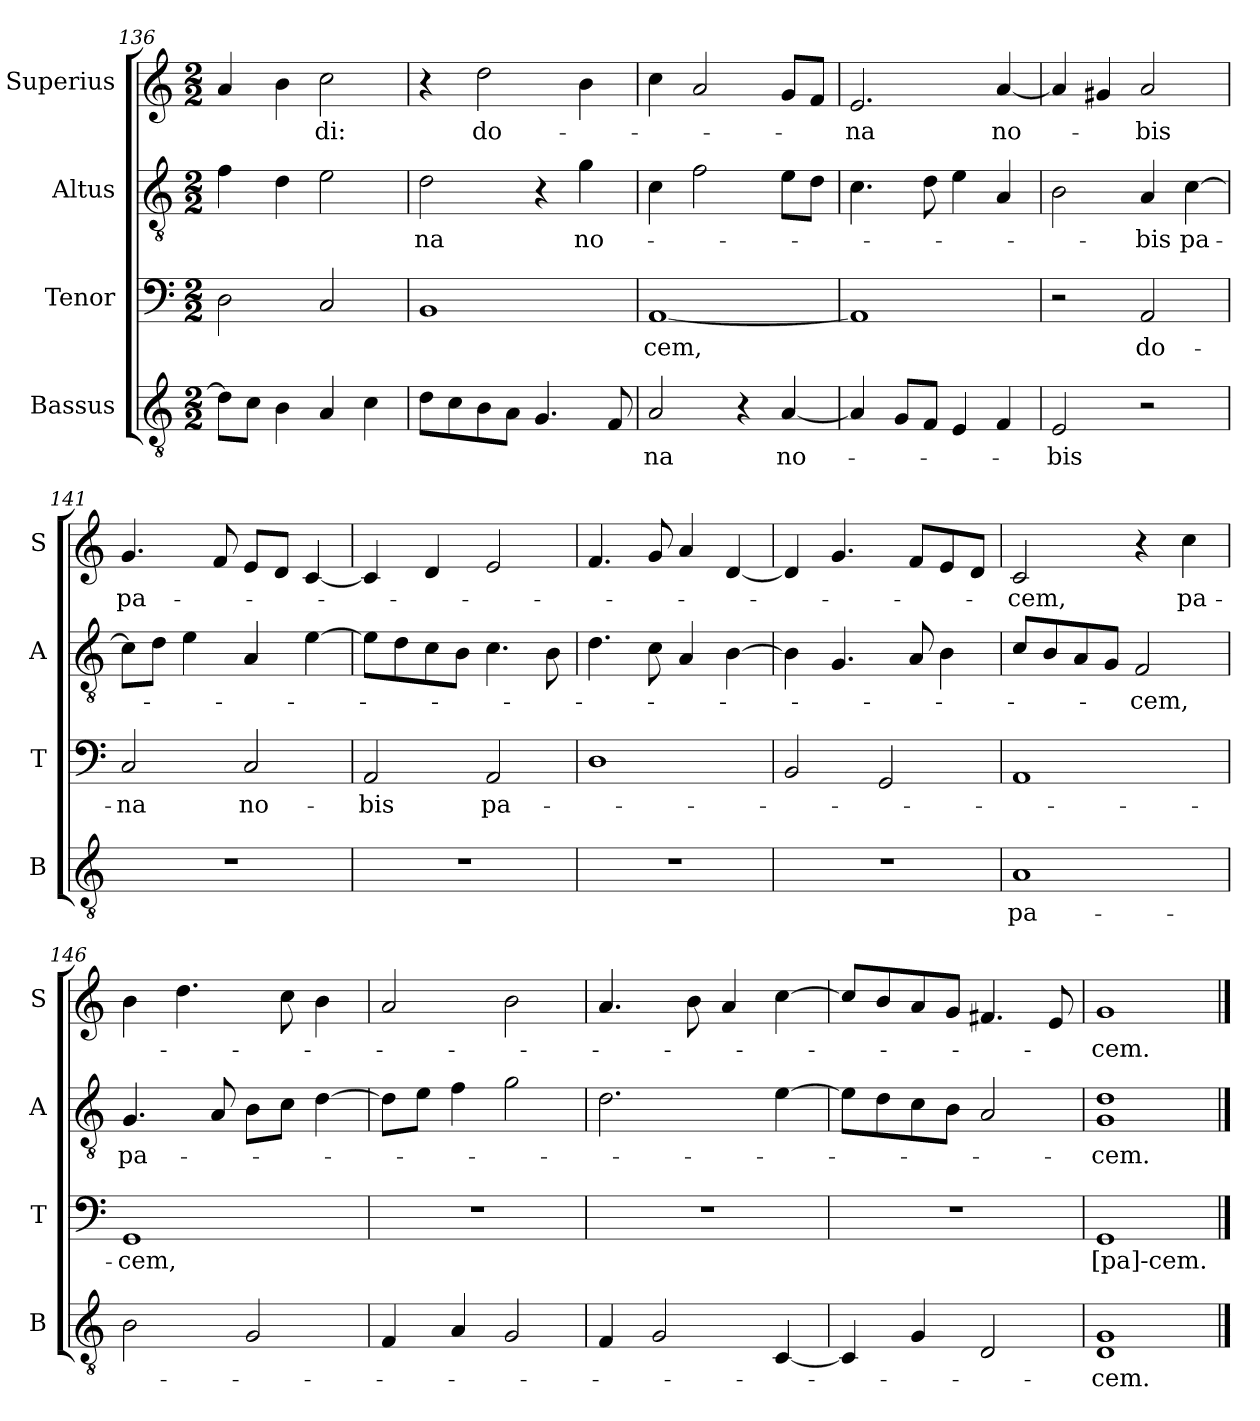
**kern	**text	**kern	**text	**kern	**text	**kern	**text
*part4	*part4	*part3	*part3	*part2	*part2	*part1	*part1
*staff4	*staff4	*staff3	*staff3	*staff2	*staff2	*staff1	*staff1
*I"Bassus	*	*I"Tenor	*	*I"Altus	*	*I"Superius	*
*I'B	*	*I'T	*	*I'A	*	*I'S	*
*clefGv2	*	*clefF4	*	*clefGv2	*	*clefG2	*
*k[]	*	*k[]	*	*k[]	*	*k[]	*
*M2/2	*	*M2/2	*	*M2/2	*	*M2/2	*
=136	=136	=136	=136	=136	=136	=136	=136
8dL]	.	2D	.	4f	.	4a	.
8cJ	.	.	.	.	.	.	.
4B	.	.	.	4d	.	4b	.
4A	.	2C	.	2e	.	2cc	-di:
4c	.	.	.	.	.	.	.
=137	=137	=137	=137	=137	=137	=137	=137
8dL	.	1BB	.	2d	-na	4r	.
8c	.	.	.	.	.	.	.
8B	.	.	.	.	.	2dd	do-
8AJ	.	.	.	.	.	.	.
4.G	.	.	.	4r	.	.	.
.	.	.	.	4g	no-	4b	.
8F	.	.	.	.	.	.	.
=138	=138	=138	=138	=138	=138	=138	=138
!	!	!	!LO:LY:i	!	!	!	!
2A	-na	[1AA	-cem,	4c	.	4cc	.
.	.	.	.	2f	.	2a	.
4r	.	.	.	.	.	.	.
[4A	no-	.	.	8eL	.	8gL	.
.	.	.	.	8dJ	.	8fJ	.
=139	=139	=139	=139	=139	=139	=139	=139
4A]	.	1AA]	.	4.c	.	2.e	-na
8GL	.	.	.	.	.	.	.
8FJ	.	.	.	8d	.	.	.
4E	.	.	.	4e	.	.	.
4F	.	.	.	4A	.	[4a	no-
=140	=140	=140	=140	=140	=140	=140	=140
2E	-bis	2r	.	2B	.	4a]	.
.	.	.	.	.	.	4g#X	.
!	!	!	!LO:LY:i	!	!	!	!
2r	.	2AA	do-	4A	-bis	2a	-bis
!	!	!	!	!	!LO:LY:i	!	!
.	.	.	.	[4c	pa-	.	.
=141	=141	=141	=141	=141	=141	=141	=141
!	!	!	!LO:LY:i	!	!	!	!LO:LY:i
1r	.	2C	-na	8cL]	.	4.g	pa-
.	.	.	.	8dJ	.	.	.
.	.	.	.	4e	.	.	.
.	.	.	.	.	.	8f	.
!	!	!	!LO:LY:i	!	!	!	!
.	.	2C	no-	4A	.	8eL	.
.	.	.	.	.	.	8dJ	.
.	.	.	.	[4e	.	[4c	.
=142	=142	=142	=142	=142	=142	=142	=142
!	!	!	!LO:LY:i	!	!	!	!
1r	.	2AA	-bis	8eL]	.	4c]	.
.	.	.	.	8d	.	.	.
.	.	.	.	8c	.	4d	.
.	.	.	.	8BJ	.	.	.
!	!	!	!LO:LY:i	!	!	!	!
.	.	2AA	pa-	4.c	.	2e	.
.	.	.	.	8B	.	.	.
=143	=143	=143	=143	=143	=143	=143	=143
1r	.	1D	.	4.d	.	4.f	.
.	.	.	.	8c	.	8g	.
.	.	.	.	4A	.	4a	.
.	.	.	.	[4B	.	[4d	.
=144	=144	=144	=144	=144	=144	=144	=144
1r	.	2BB	.	4B]	.	4d]	.
.	.	.	.	4.G	.	4.g	.
.	.	2GG	.	.	.	.	.
.	.	.	.	8A	.	8fL	.
.	.	.	.	4B	.	8e	.
.	.	.	.	.	.	8dJ	.
=145	=145	=145	=145	=145	=145	=145	=145
!	!	!	!	!	!	!	!LO:LY:i
1A	pa-	1AA	.	8cL	.	2c	-cem,
.	.	.	.	8B	.	.	.
.	.	.	.	8A	.	.	.
.	.	.	.	8GJ	.	.	.
!	!	!	!	!	!LO:LY:i	!	!
.	.	.	.	2F	-cem,	4r	.
.	.	.	.	.	.	4cc	pa-
=146	=146	=146	=146	=146	=146	=146	=146
!	!	!	!LO:LY:i	!	!	!	!
2B	.	1GG	-cem,	4.G	pa-	4b	.
.	.	.	.	.	.	4.dd	.
.	.	.	.	8A	.	.	.
2G	.	.	.	8BL	.	.	.
.	.	.	.	8cJ	.	8cc	.
.	.	.	.	[4d	.	4b	.
=147	=147	=147	=147	=147	=147	=147	=147
4F	.	1r	.	8dL]	.	2a	.
.	.	.	.	8eJ	.	.	.
4A	.	.	.	4f	.	.	.
2G	.	.	.	2g	.	2b	.
=148	=148	=148	=148	=148	=148	=148	=148
4F	.	1r	.	2.d	.	4.a	.
2G	.	.	.	.	.	.	.
.	.	.	.	.	.	8b	.
.	.	.	.	.	.	4a	.
[4C	.	.	.	[4e	.	[4cc	.
=149	=149	=149	=149	=149	=149	=149	=149
4C]	.	1r	.	8eL]	.	8ccL]	.
.	.	.	.	8d	.	8b	.
4G	.	.	.	8c	.	8a	.
.	.	.	.	8BJ	.	8gJ	.
2D	.	.	.	2A	.	4.f#X	.
.	.	.	.	.	.	8e	.
=150	=150	=150	=150	=150	=150	=150	=150
!	!	!	!LO:LY:i	!	!	!	!
1D 1G	-cem.	1GG	[pa]-cem.	1G 1d	-cem.	1g	-cem.
==	==	==	==	==	==	==	==
*-	*-	*-	*-	*-	*-	*-	*-
